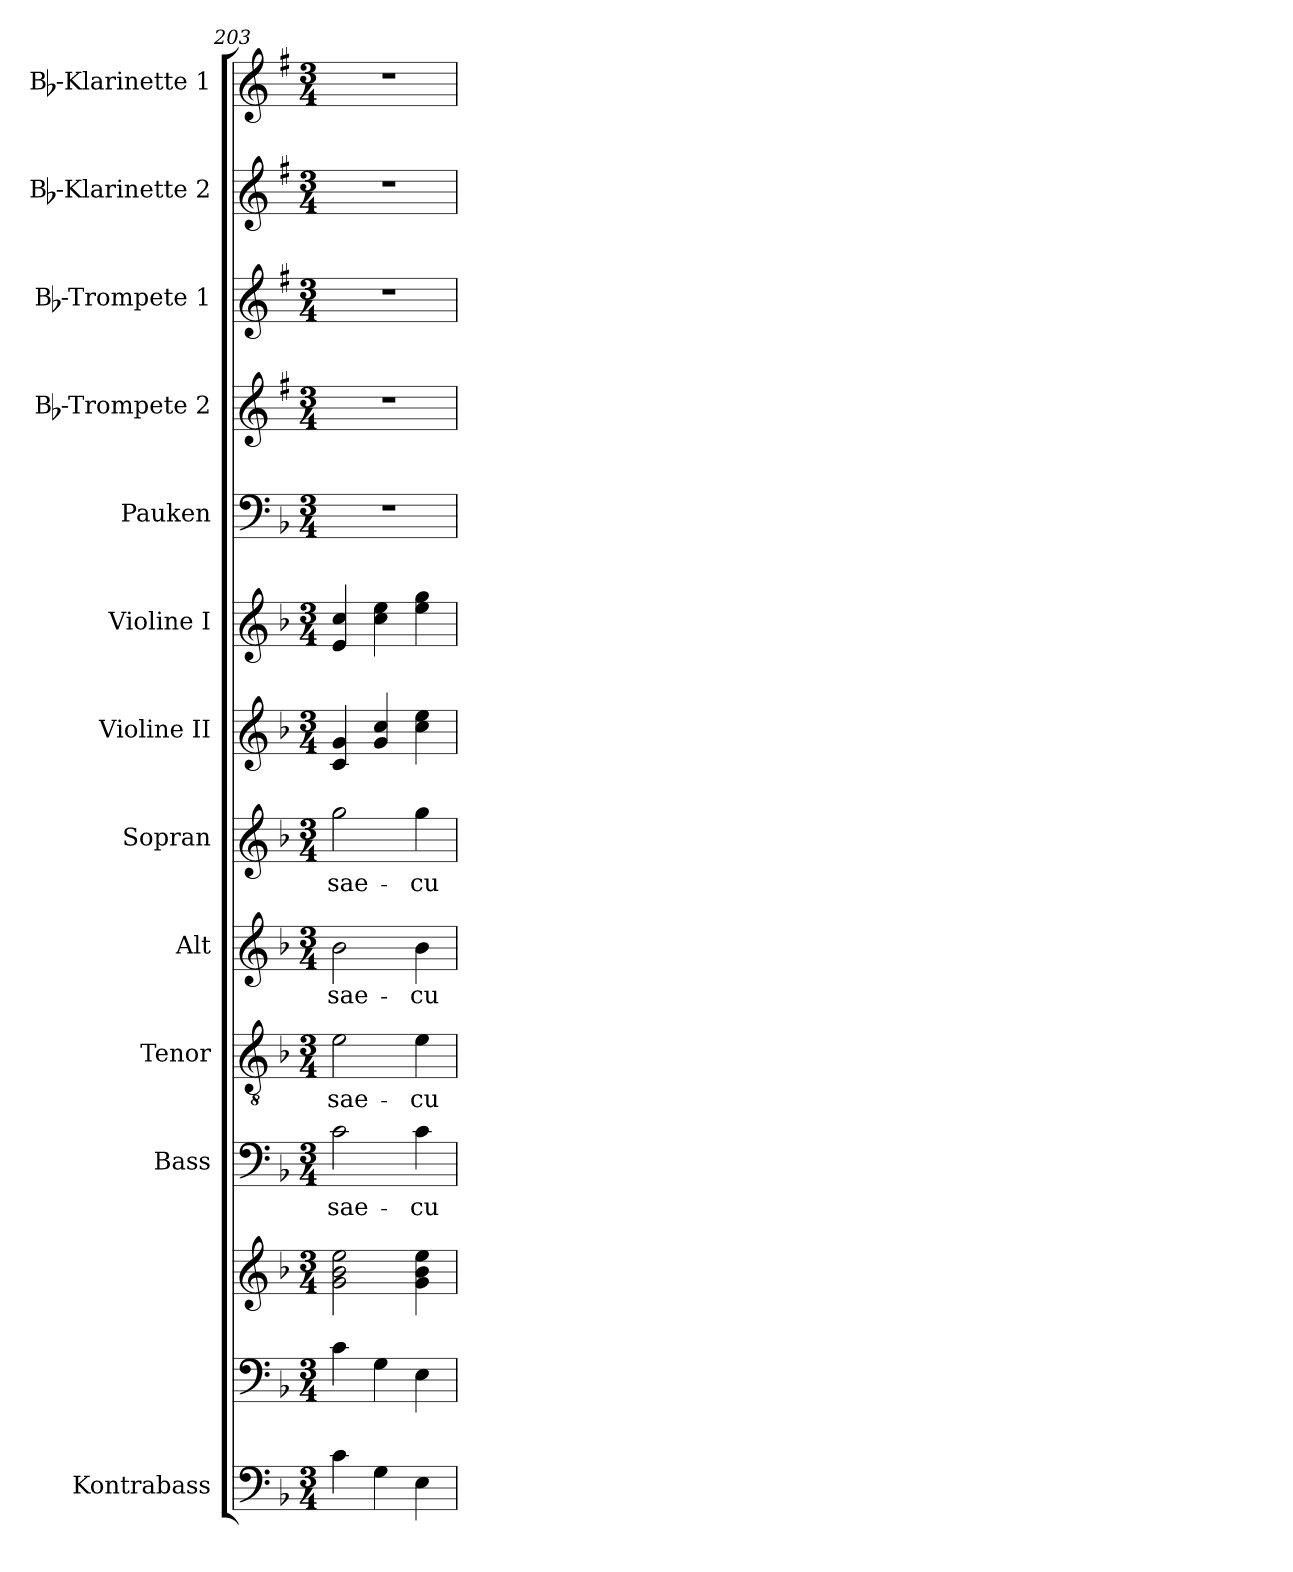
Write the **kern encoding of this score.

**kern	**kern	**kern	**kern	**text	**kern	**text	**kern	**text	**kern	**text	**kern	**kern	**kern	**kern	**kern	**kern	**kern
*part13	*part12	*part12	*part11	*part11	*part10	*part10	*part9	*part9	*part8	*part8	*part7	*part6	*part5	*part4	*part3	*part2	*part1
*staff14	*staff13	*staff12	*staff11	*staff11	*staff10	*staff10	*staff9	*staff9	*staff8	*staff8	*staff7	*staff6	*staff5	*staff4	*staff3	*staff2	*staff1
*I"Kontrabass	*	*	*I"Bass	*	*I"Tenor	*	*I"Alt	*	*I"Sopran	*	*I"Violine II	*I"Violine I	*I"Pauken	*I"Bb-Trompete 2	*I"Bb-Trompete 1	*I"Bb-Klarinette 2	*I"Bb-Klarinette 1
*I'Kb.	*	*	*I'B.	*	*I'T.	*	*I'A.	*	*I'S.	*	*I'Vl. II	*I'Vl. I	*I'Pk.	*I'Bb Trp. 2	*I'Bb Trp. 1	*I'Bb Kl. 2	*I'Bb Kl. 1
*clefF4	*clefF4	*clefG2	*clefF4	*	*clefGv2	*	*clefG2	*	*clefG2	*	*clefG2	*clefG2	*clefF4	*clefG2	*clefG2	*clefG2	*clefG2
*ITrd7c12	*	*	*	*	*	*	*	*	*	*	*	*	*	*ITrd1c2	*ITrd1c2	*ITrd1c2	*ITrd1c2
*k[b-]	*k[b-]	*k[b-]	*k[b-]	*	*k[b-]	*	*k[b-]	*	*k[b-]	*	*k[b-]	*k[b-]	*k[b-]	*k[b-]	*k[b-]	*k[b-]	*k[b-]
*F:	*F:	*F:	*F:	*	*F:	*	*F:	*	*F:	*	*F:	*F:	*F:	*F:	*F:	*F:	*F:
*M3/4	*M3/4	*M3/4	*M3/4	*	*M3/4	*	*M3/4	*	*M3/4	*	*M3/4	*M3/4	*M3/4	*M3/4	*M3/4	*M3/4	*M3/4
=203	=203	=203	=203	=203	=203	=203	=203	=203	=203	=203	=203	=203	=203	=203	=203	=203	=203
!	!	!	!	!LO:LY:b	!	!LO:LY:b	!	!LO:LY:b	!	!LO:LY:b	!	!	!	!	!	!	!
4C\	4c\	2g\ 2b-\ 2ee\	2c\	sae-	2e\	sae-	2b-\	sae-	2gg\	sae-	4c/ 4g/	4e/ 4cc/	2.r	2.r	2.r	2.r	2.r
4GG\	4G\	.	.	.	.	.	.	.	.	.	4g/ 4cc/	4cc\ 4ee\	.	.	.	.	.
!	!	!	!	!LO:LY:b	!	!LO:LY:b	!	!LO:LY:b	!	!LO:LY:b	!	!	!	!	!	!	!
4EE\	4E\	4g\ 4b-\ 4ee\	4c\	-cu-	4e\	-cu-	4b-\	-cu-	4gg\	-cu-	4cc\ 4ee\	4ee\ 4gg\	.	.	.	.	.
=	=	=	=	=	=	=	=	=	=	=	=	=	=	=	=	=	=
*-	*-	*-	*-	*-	*-	*-	*-	*-	*-	*-	*-	*-	*-	*-	*-	*-	*-
